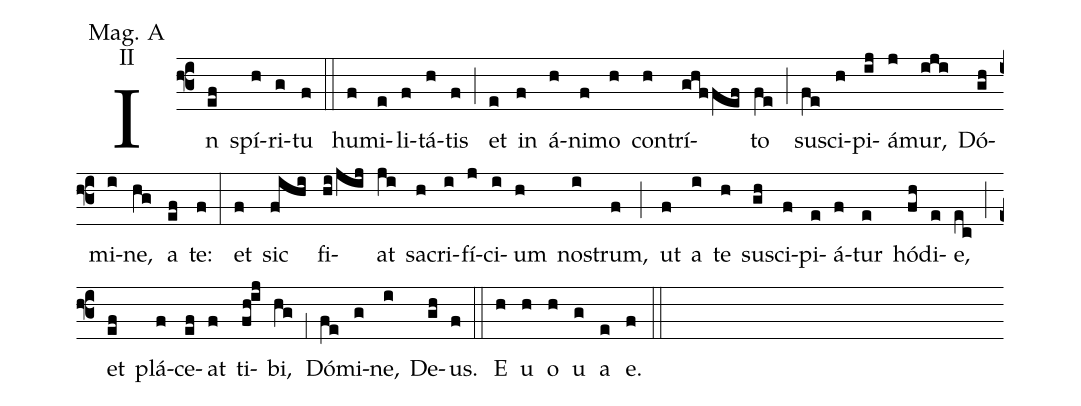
annotation: Mag. A;
annotation: II;
%%
(f3) In(ef) spí(h)ri(g)tu(f) (::) hu(f)mi(e)li(f)tá(h)tis(f) (;) et(e) in(f) á(h)ni(f)mo(h) con(h)trí(ghffef)to(fe) (;) su(fe)sci(h)pi(ij)á(j)mur,(iji) Dó(gh)mi(i)ne,(hg) a(ef) te:(f) (:) et(f) sic(fihi) fi(hi/jij)at(ji) sa(h)cri(i)fí(j)ci(i)um(h) no(i)strum,(f) (;) ut(f) a(i) te(h) su(gh)sci(f)pi(e)á(f)tur(e) hó(fh)di(e)e,(ec) (;) et(ef) plá(f)ce(ef)at(f) ti(fh!ij)bi,(hg) (;1) Dó(fe)mi(g)ne,(i) De(gh)us.(f) (::) E(h) u(h) o(h) u(g) a(e) e.(f) (::)
